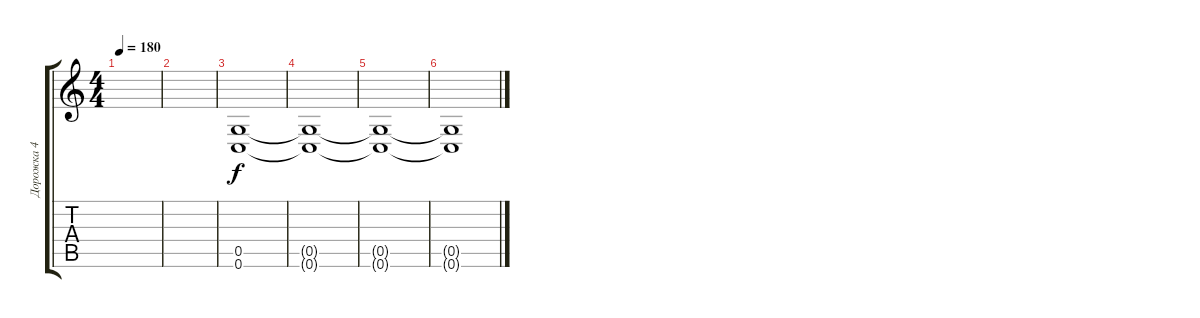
\track ("Дорожка 4" "Дорожка 4") {instrument distortionguitar}
\staff {score tabs}
\tuning (D4 A3 F3 C3 G2 C2) {hide}
\ts (4 4)
\tempo 180
\clef g2
\ks c
|
|
(0.5 0.6).1 |
(0.5{t} 0.6{t}).1 |
(0.5{t} 0.6{t}).1 |
(0.5{t} 0.6{t}).1
